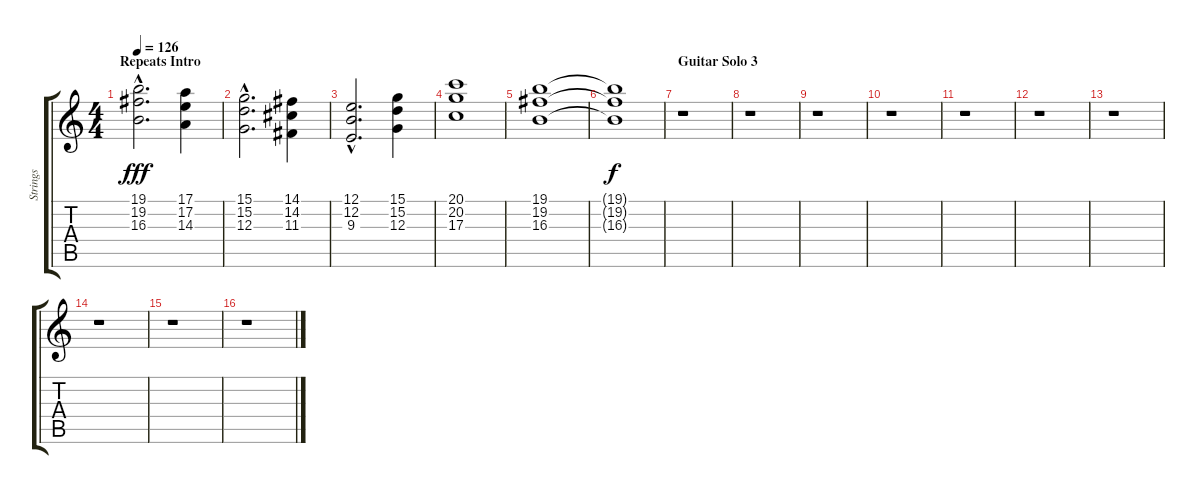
\track ("Strings" "Strings") {instrument synthstrings1}
\staff {score tabs}
\tuning (E4 B3 G3 D3 A2 E2) {hide}
\ts (4 4)
\section ("" "Repeats Intro")
\tempo 126
\clef g2
\ks c
(19.1{hac} 19.2{hac} 16.3{hac}).2{d dy fff} (17.1 17.2 14.3).4 |
(15.1{hac} 15.2{hac} 12.3{hac}).2{d} (14.1 14.2 11.3).4 |
(12.1{hac} 12.2{hac} 9.3{hac}).2{d} (15.1 15.2 12.3).4 |
(20.1 20.2 17.3).1 |
(19.1 19.2 16.3).1 |
(19.1{t} 19.2{t} 16.3{t}).1{dy f} |
\section ("" "Guitar Solo 3")
r.1 |
r.1 |
r.1 |
r.1 |
r.1 |
r.1 |
r.1 |
r.1 |
r.1 |
r.1
